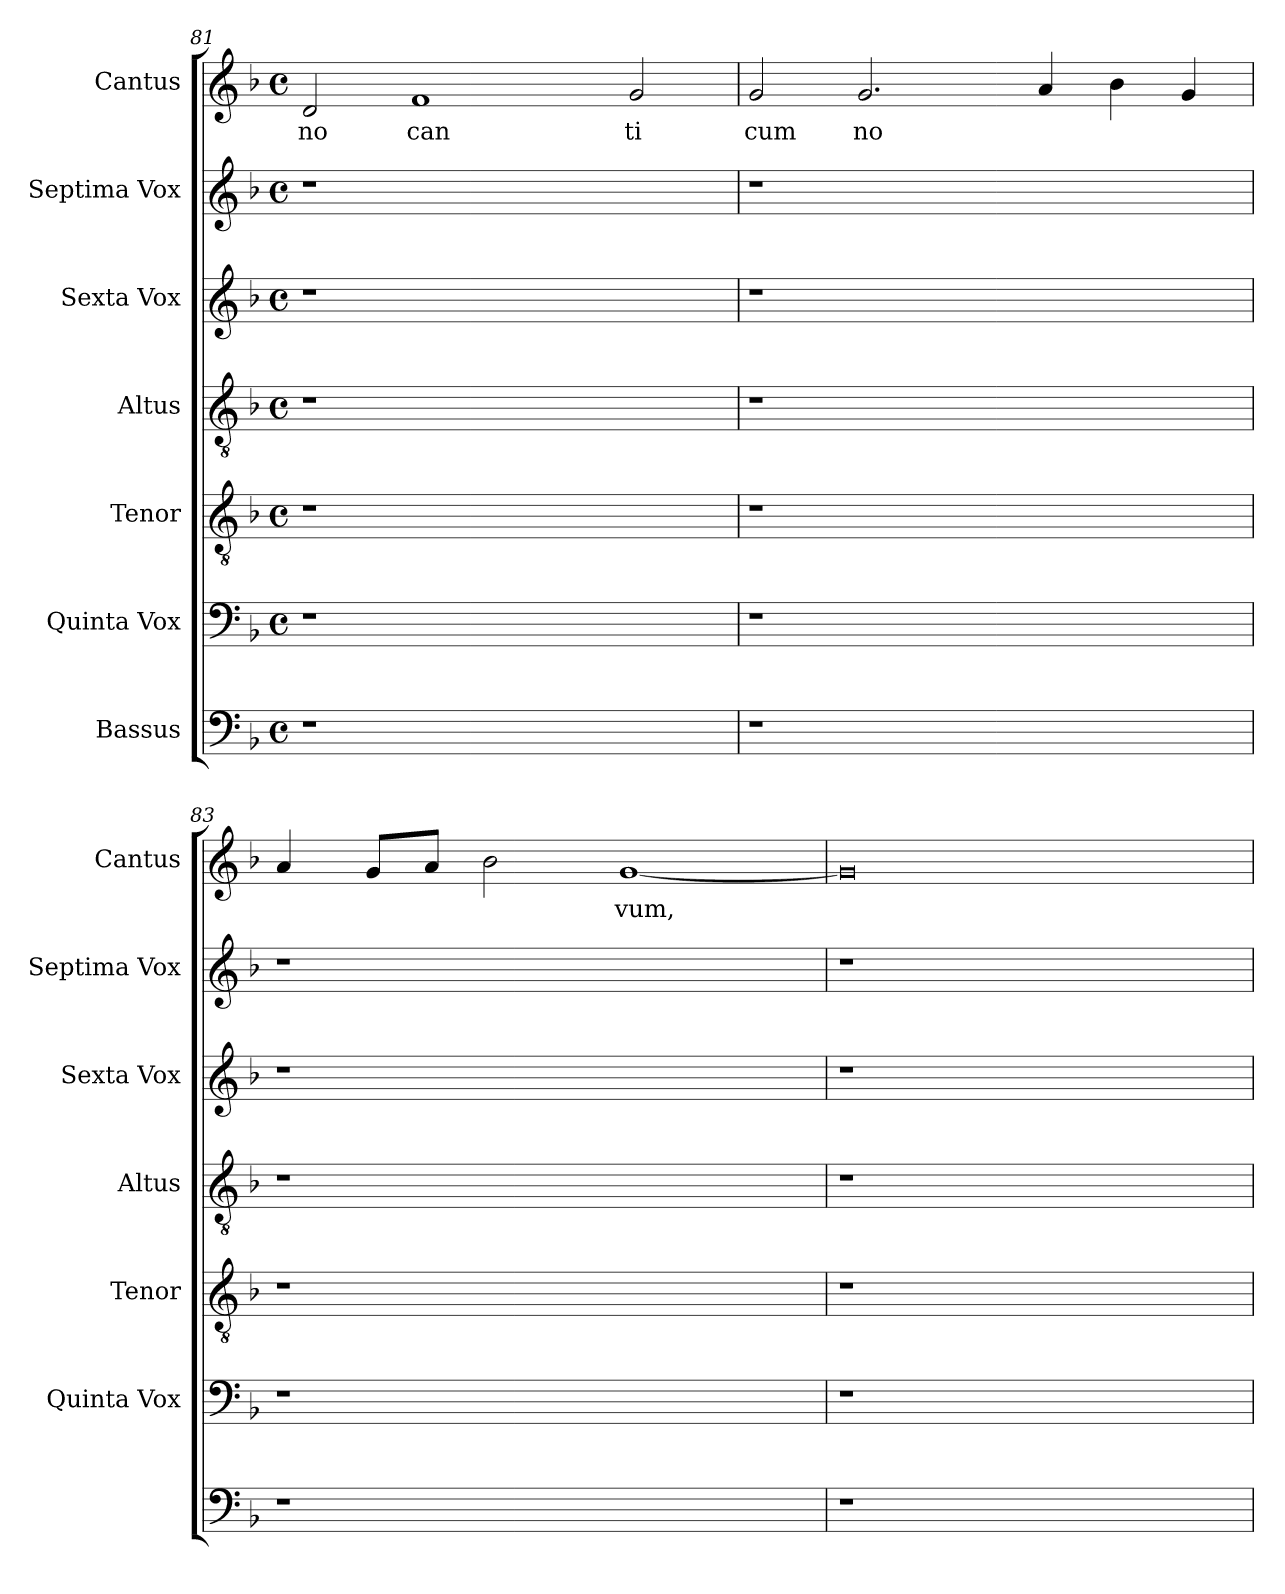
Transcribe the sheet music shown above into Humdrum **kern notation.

**kern	**kern	**kern	**kern	**kern	**kern	**kern	**text
*part7	*part6	*part5	*part4	*part3	*part2	*part1	*part1
*staff7	*staff6	*staff5	*staff4	*staff3	*staff2	*staff1	*staff1
*I"Bassus	*I"Quinta Vox	*I"Tenor	*I"Altus	*I"Sexta Vox	*I"Septima Vox	*I"Cantus	*
*	*I'Quinta Vox	*I'Tenor	*I'Altus	*I'Sexta Vox	*I'Septima Vox	*I'Cantus	*
*clefF4	*clefF4	*clefGv2	*clefGv2	*clefG2	*clefG2	*clefG2	*
*k[b-]	*k[b-]	*k[b-]	*k[b-]	*k[b-]	*k[b-]	*k[b-]	*
*F:	*F:	*F:	*F:	*F:	*F:	*F:	*
*M4/4	*M4/4	*M4/4	*M4/4	*M4/4	*M4/4	*M4/4	*
*met(c)	*met(c)	*met(c)	*met(c)	*met(c)	*met(c)	*met(c)	*
=81	=81	=81	=81	=81	=81	=81	=81
!	!	!	!	!	!	!	!LO:LY:b
1r	1r	1r	1r	1r	1r	2d/	no
!	!	!	!	!	!	!	!LO:LY:b
.	.	.	.	.	.	1f	can
1ryy	1ryy	1ryy	1ryy	1ryy	1ryy	.	.
!	!	!	!	!	!	!	!LO:LY:b
.	.	.	.	.	.	2g/	ti
=82	=82	=82	=82	=82	=82	=82	=82
!	!	!	!	!	!	!	!LO:LY:b
1r	1r	1r	1r	1r	1r	2g/	cum
!	!	!	!	!	!	!	!LO:LY:b
.	.	.	.	.	.	2.g/	no
1ryy	1ryy	1ryy	1ryy	1ryy	1ryy	.	.
.	.	.	.	.	.	4a/	.
.	.	.	.	.	.	4b-\	.
.	.	.	.	.	.	4g/	.
!!LO:LB:g=z
=83	=83	=83	=83	=83	=83	=83	=83
1r	1r	1r	1r	1r	1r	4a/	.
.	.	.	.	.	.	8g/L	.
.	.	.	.	.	.	8a/J	.
.	.	.	.	.	.	2b-\	.
!	!	!	!	!	!	!	!LO:LY:b
1ryy	1ryy	1ryy	1ryy	1ryy	1ryy	[<1g	vum,
=84	=84	=84	=84	=84	=84	=84	=84
1r	1r	1r	1r	1r	1r	0g]	.
1ryy	1ryy	1ryy	1ryy	1ryy	1ryy	.	.
=	=	=	=	=	=	=	=
*-	*-	*-	*-	*-	*-	*-	*-
